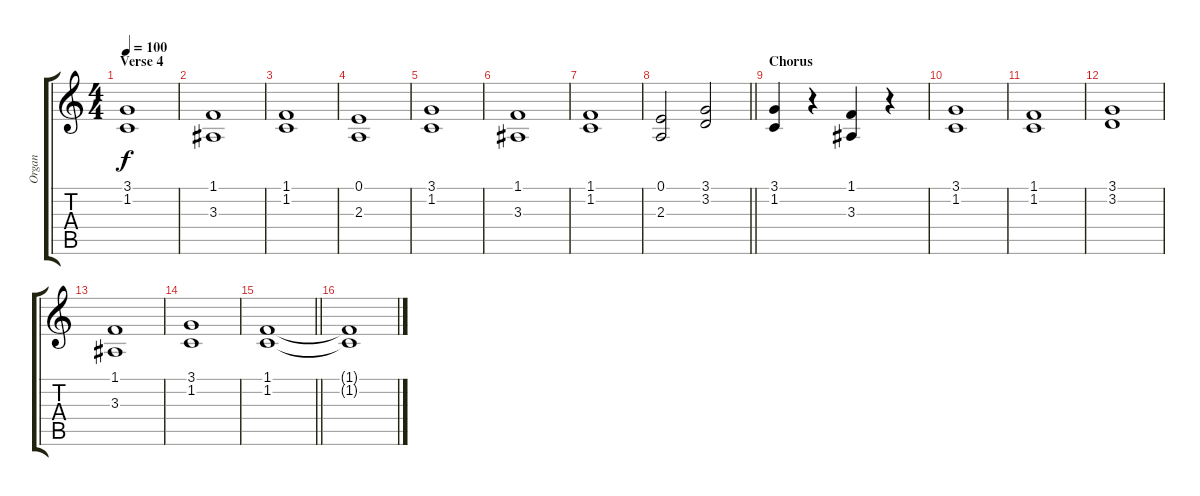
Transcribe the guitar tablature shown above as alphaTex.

\track ("Organ" "Organ") {instrument drawbarorgan}
\staff {score tabs}
\tuning (E4 B3 G3 D3 A2 E2) {hide}
\ts (4 4)
\section ("" "Verse 4")
\tempo 100
\clef g2
\ks c
(3.1 1.2).1{dy f} |
(1.1 3.3).1 |
(1.1 1.2).1 |
(0.1 2.3).1 |
(3.1 1.2).1 |
(1.1 3.3).1 |
(1.1 1.2).1 |
\barLineRight lightlight
(0.1 2.3).2 (3.1 3.2).2 |
\section ("" "Chorus")
(3.1 1.2).4 r.4 (1.1 3.3).4 r.4 |
(3.1 1.2).1 |
(1.1 1.2).1 |
(3.1 3.2).1 |
(1.1 3.3).1 |
(3.1 1.2).1 |
\barLineRight lightlight
(1.1 1.2).1 |
(1.1{t} 1.2{t}).1
